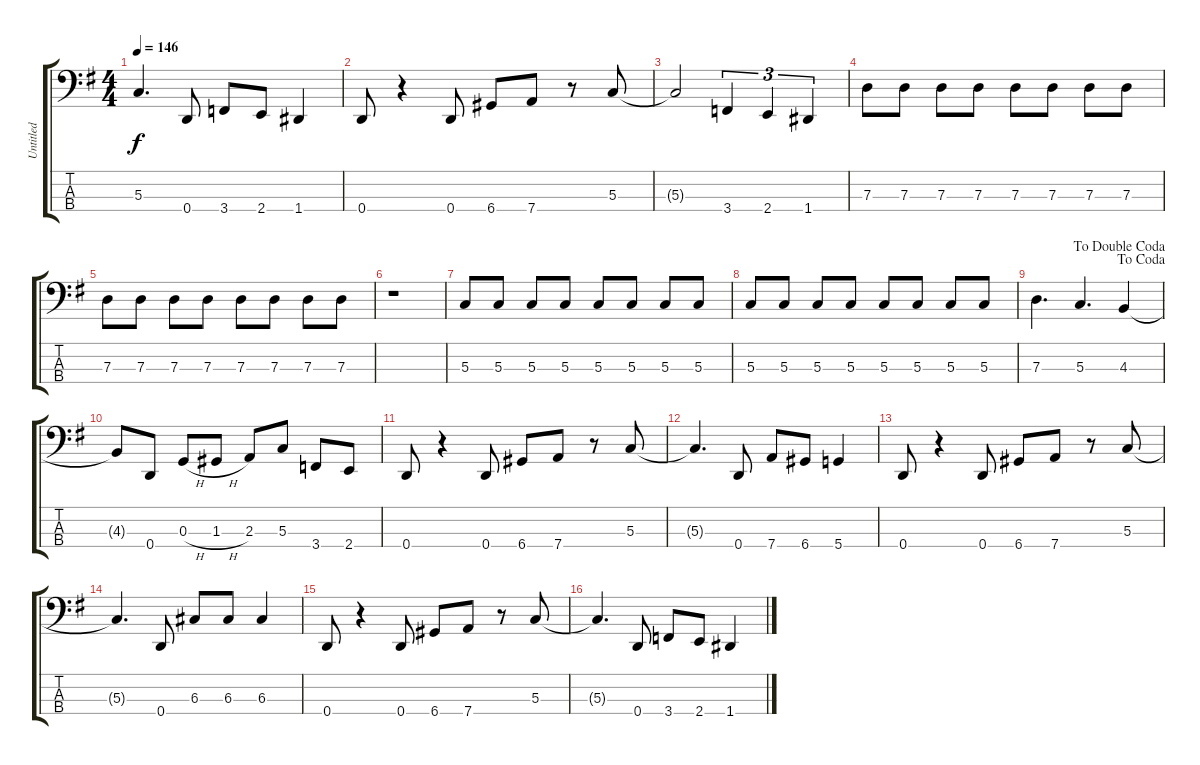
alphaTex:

\track ("Untitled" "Untitled") {instrument electricbassfinger}
\staff {score tabs}
\tuning (F2 C2 G1 D1) {hide}
\ts (4 4)
\tempo 146
\clef f4
\ks g
5.3{t}.4{d dy f} 0.4.8 3.4.8 2.4.8 1.4.4 |
0.4.8 r.4 0.4.8 6.4.8 7.4.8 r.8 5.3.8 |
5.3{t}.2 3.4.4{tu (3 2)} 2.4.4{tu (3 2)} 1.4.4{tu (3 2)} |
7.3.8 7.3.8 7.3.8 7.3.8 7.3.8 7.3.8 7.3.8 7.3.8 |
7.3.8 7.3.8 7.3.8 7.3.8 7.3.8 7.3.8 7.3.8 7.3.8 |
r.1 |
5.3.8 5.3.8 5.3.8 5.3.8 5.3.8 5.3.8 5.3.8 5.3.8 |
5.3.8 5.3.8 5.3.8 5.3.8 5.3.8 5.3.8 5.3.8 5.3.8 |
\jump dacoda
\jump dadoublecoda
7.3.4{d} 5.3.4{d} 4.3.4 |
4.3{t}.8 0.4.8 0.3{h}.8 1.3{h}.8 2.3.8 5.3.8 3.4.8 2.4.8 |
0.4.8 r.4 0.4.8 6.4.8 7.4.8 r.8 5.3.8 |
5.3{t}.4{d} 0.4.8 7.4.8 6.4.8 5.4.4 |
0.4.8 r.4 0.4.8 6.4.8 7.4.8 r.8 5.3.8 |
5.3{t}.4{d} 0.4.8 6.3.8 6.3.8 6.3.4 |
0.4.8 r.4 0.4.8 6.4.8 7.4.8 r.8 5.3.8 |
5.3{t}.4{d} 0.4.8 3.4.8 2.4.8 1.4.4
